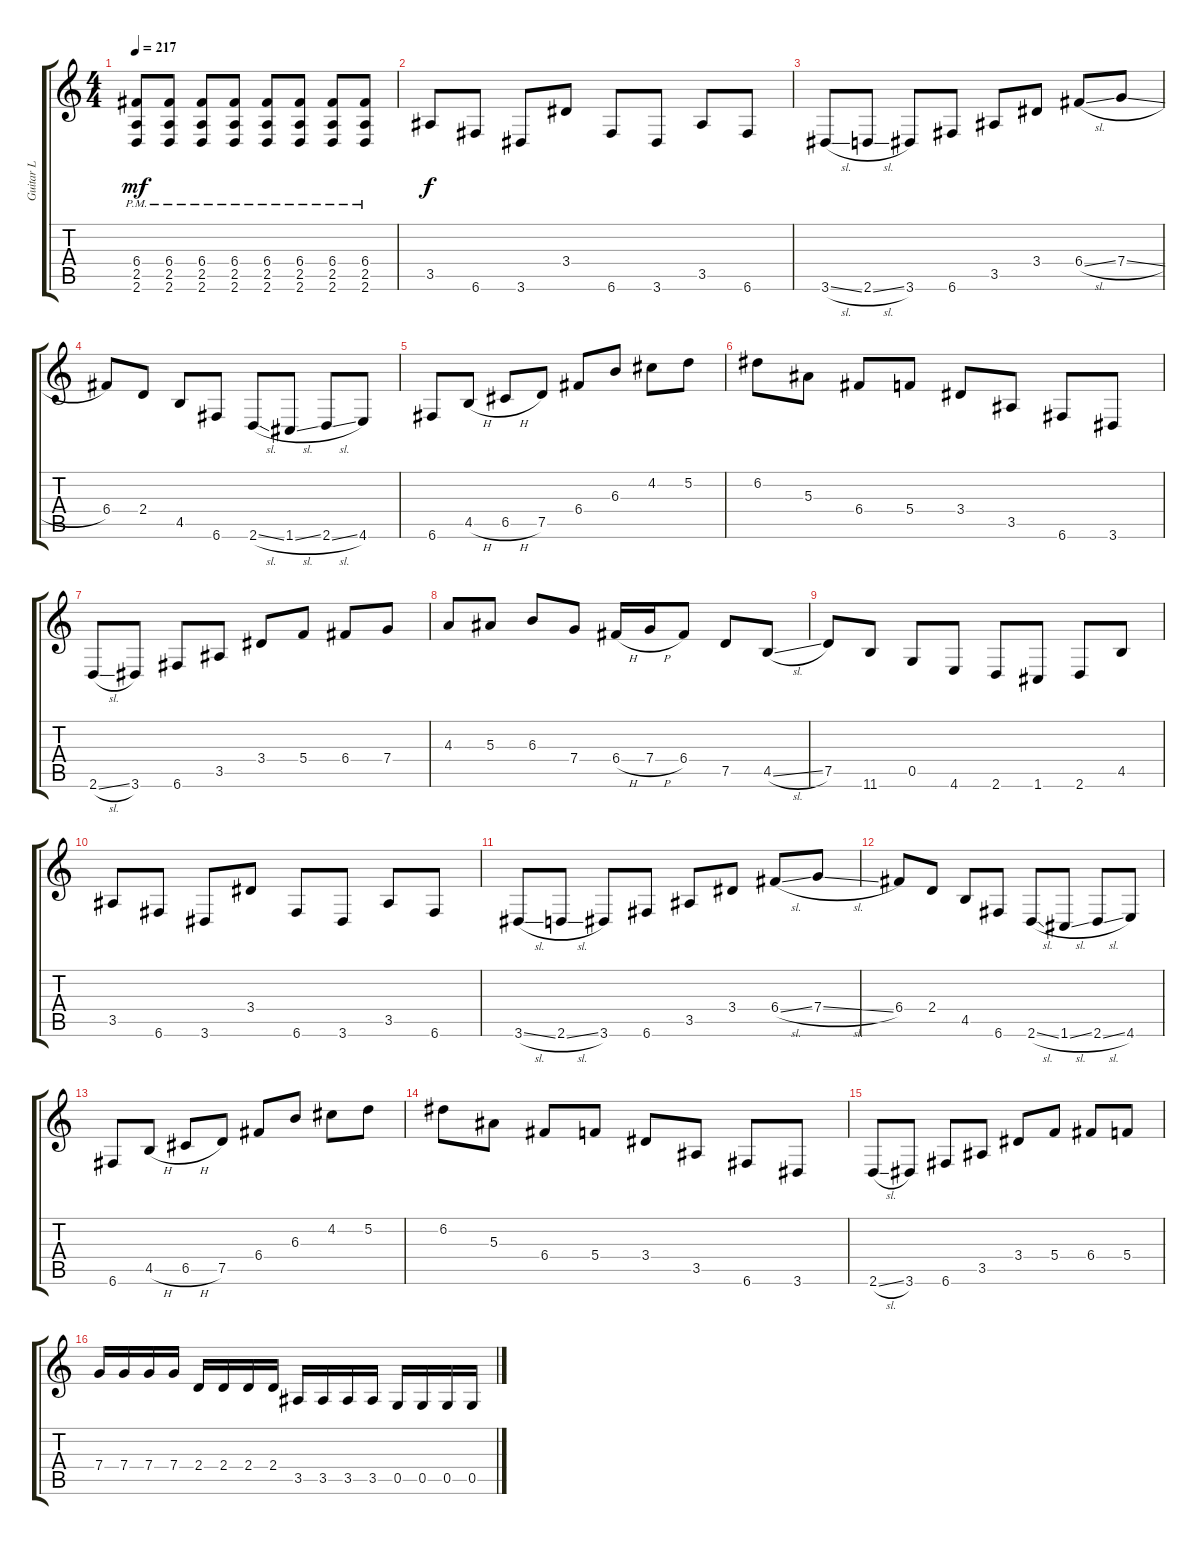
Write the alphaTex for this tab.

\track ("Guitar L" "Guitar L") {instrument distortionguitar}
\staff {score tabs}
\tuning (D4 A3 F3 C3 G2 C2) {hide}
\ts (4 4)
\tempo 217
\clef g2
\ks c
(6.4{pm} 2.5{pm} 2.6{pm}).8{dy mf} (6.4{pm} 2.5{pm} 2.6{pm}).8 (6.4{pm} 2.5{pm} 2.6{pm}).8 (6.4{pm} 2.5{pm} 2.6{pm}).8 (6.4{pm} 2.5{pm} 2.6{pm}).8 (6.4{pm} 2.5{pm} 2.6{pm}).8 (6.4{pm} 2.5{pm} 2.6{pm}).8 (6.4{pm} 2.5{pm} 2.6{pm}).8 |
3.5.8{dy f} 6.6.8 3.6.8 3.4.8 6.6.8 3.6.8 3.5.8 6.6.8 |
3.6{sl}.8 2.6{sl}.8 3.6.8 6.6.8 3.5.8 3.4.8 6.4{sl}.8 7.4{sl}.8 |
6.4.8 2.4.8 4.5.8 6.6.8 2.6{sl}.8 1.6{sl}.8 2.6{sl}.8 4.6.8 |
6.6.8 4.5{h}.8 6.5{h}.8 7.5.8 6.4.8 6.3.8 4.2.8 5.2.8 |
6.2.8 5.3.8 6.4.8 5.4.8 3.4.8 3.5.8 6.6.8 3.6.8 |
2.6{sl}.8 3.6.8 6.6.8 3.5.8 3.4.8 5.4.8 6.4.8 7.4.8 |
4.3.8 5.3.8 6.3.8 7.4.8 6.4{h}.16 7.4{h}.16 6.4.8 7.5.8 4.5{sl}.8 |
7.5.8 11.6.8 0.5.8 4.6.8 2.6.8 1.6.8 2.6.8 4.5.8 |
3.5.8 6.6.8 3.6.8 3.4.8 6.6.8 3.6.8 3.5.8 6.6.8 |
3.6{sl}.8 2.6{sl}.8 3.6.8 6.6.8 3.5.8 3.4.8 6.4{sl}.8 7.4{sl}.8 |
6.4.8 2.4.8 4.5.8 6.6.8 2.6{sl}.8 1.6{sl}.8 2.6{sl}.8 4.6.8 |
6.6.8 4.5{h}.8 6.5{h}.8 7.5.8 6.4.8 6.3.8 4.2.8 5.2.8 |
6.2.8 5.3.8 6.4.8 5.4.8 3.4.8 3.5.8 6.6.8 3.6.8 |
2.6{sl}.8 3.6.8 6.6.8 3.5.8 3.4.8 5.4.8 6.4.8 5.4.8 |
7.4.16 7.4.16 7.4.16 7.4.16 2.4.16 2.4.16 2.4.16 2.4.16 3.5.16 3.5.16 3.5.16 3.5.16 0.5.16 0.5.16 0.5.16 0.5.16
